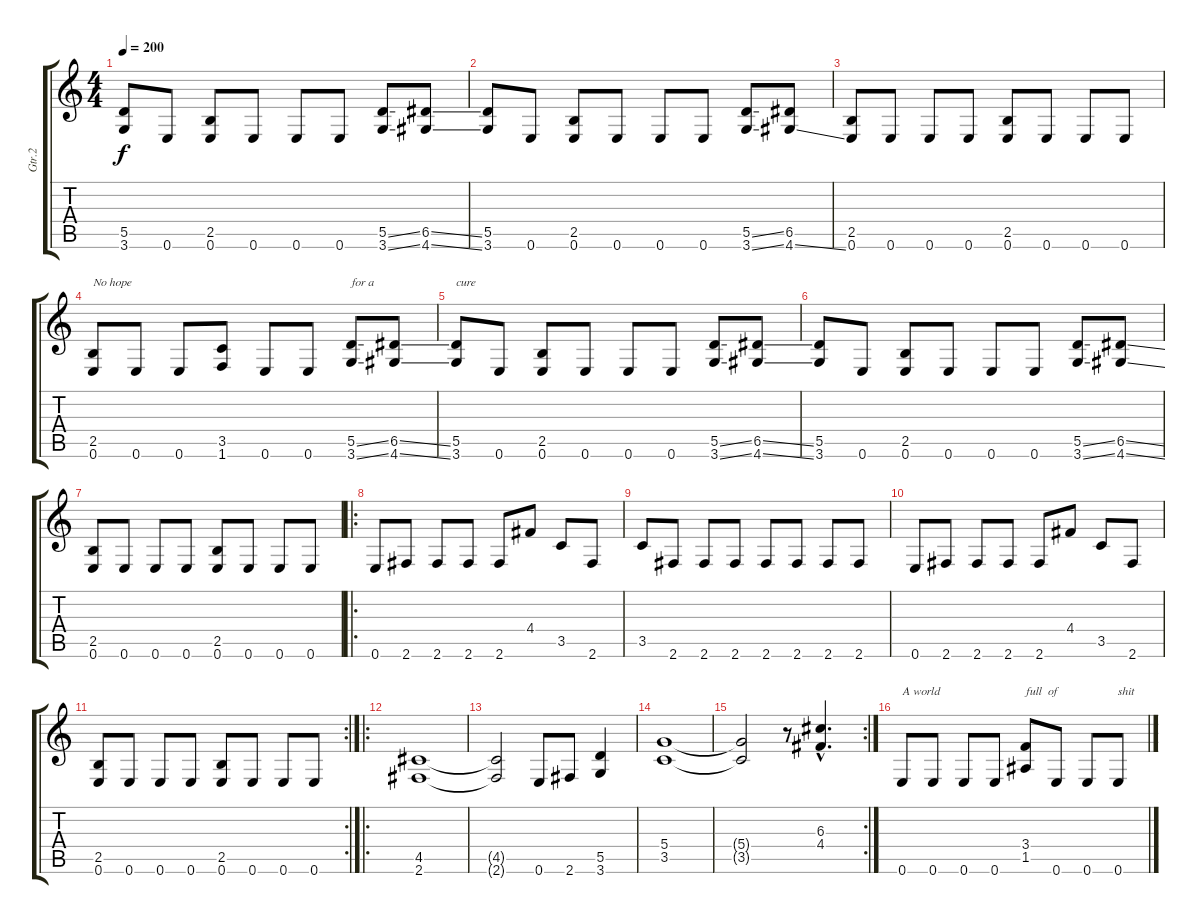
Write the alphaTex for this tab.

\track ("Gtr.2" "Gtr.2") {instrument distortionguitar}
\staff {score tabs}
\tuning (E4 B3 G3 D3 A2 E2) {hide}
\ts (4 4)
\tempo 200
\clef g2
\ks c
(5.5 3.6).8{dy f} 0.6.8 (2.5 0.6).8 0.6.8 0.6.8 0.6.8 (5.5{ss} 3.6{ss}).8 (6.5{ss} 4.6{ss}).8 |
(5.5 3.6).8 0.6.8 (2.5 0.6).8 0.6.8 0.6.8 0.6.8 (5.5{ss} 3.6{ss}).8 (6.5 4.6{ss}).8 |
(2.5 0.6).8 0.6.8 0.6.8 0.6.8 (2.5 0.6).8 0.6.8 0.6.8 0.6.8 |
(2.5 0.6).8{txt "No hope"} 0.6.8 0.6.8 (3.5 1.6).8 0.6.8 0.6.8 (5.5{ss} 3.6{ss}).8{txt "for a"} (6.5{ss} 4.6{ss}).8 |
(5.5 3.6).8{txt "cure"} 0.6.8 (2.5 0.6).8 0.6.8 0.6.8 0.6.8 (5.5{ss} 3.6{ss}).8 (6.5{ss} 4.6{ss}).8 |
(5.5 3.6).8 0.6.8 (2.5 0.6).8 0.6.8 0.6.8 0.6.8 (5.5{ss} 3.6{ss}).8 (6.5{ss} 4.6{ss}).8 |
(2.5 0.6).8 0.6.8 0.6.8 0.6.8 (2.5 0.6).8 0.6.8 0.6.8 0.6.8 |
\ro
0.6.8 2.6.8 2.6.8 2.6.8 2.6.8 4.4.8 3.5.8 2.6.8 |
3.5.8 2.6.8 2.6.8 2.6.8 2.6.8 2.6.8 2.6.8 2.6.8 |
0.6.8 2.6.8 2.6.8 2.6.8 2.6.8 4.4.8 3.5.8 2.6.8 |
\rc 2
(2.5 0.6).8 0.6.8 0.6.8 0.6.8 (2.5 0.6).8 0.6.8 0.6.8 0.6.8 |
\ro
(4.5 2.6).1 |
(4.5{t} 2.6{t}).2 0.6.8 2.6.8 (5.5 3.6).4 |
(5.4 3.5).1 |
\rc 2
(5.4{t} 3.5{t}).2 r.8 (6.3{hac} 4.4{hac}).4{d} |
0.6.8{txt "A world "} 0.6.8 0.6.8 0.6.8 (3.4 1.5).8{txt "full  of"} 0.6.8 0.6.8 0.6.8{txt "shit"}
